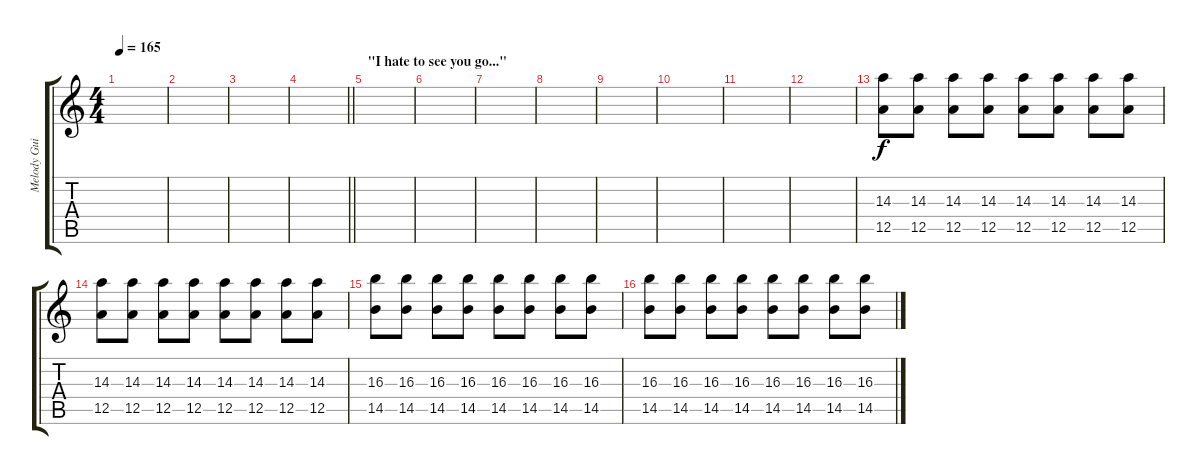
\track ("Melody Guitar" "Melody Gui") {instrument distortionguitar}
\staff {score tabs}
\tuning (E4 B3 G3 D3 A2 E2) {hide}
\ts (4 4)
\tempo 165
\clef g2
\ks c
|
|
|
\barLineRight lightlight
|
\section ("" "\"I hate to see you go...\"")
|
|
|
|
|
|
|
|
(14.3 12.5).8 (14.3 12.5).8 (14.3 12.5).8 (14.3 12.5).8 (14.3 12.5).8 (14.3 12.5).8 (14.3 12.5).8 (14.3 12.5).8 |
(14.3 12.5).8 (14.3 12.5).8 (14.3 12.5).8 (14.3 12.5).8 (14.3 12.5).8 (14.3 12.5).8 (14.3 12.5).8 (14.3 12.5).8 |
(16.3 14.5).8 (16.3 14.5).8 (16.3 14.5).8 (16.3 14.5).8 (16.3 14.5).8 (16.3 14.5).8 (16.3 14.5).8 (16.3 14.5).8 |
(16.3 14.5).8 (16.3 14.5).8 (16.3 14.5).8 (16.3 14.5).8 (16.3 14.5).8 (16.3 14.5).8 (16.3 14.5).8 (16.3 14.5).8
